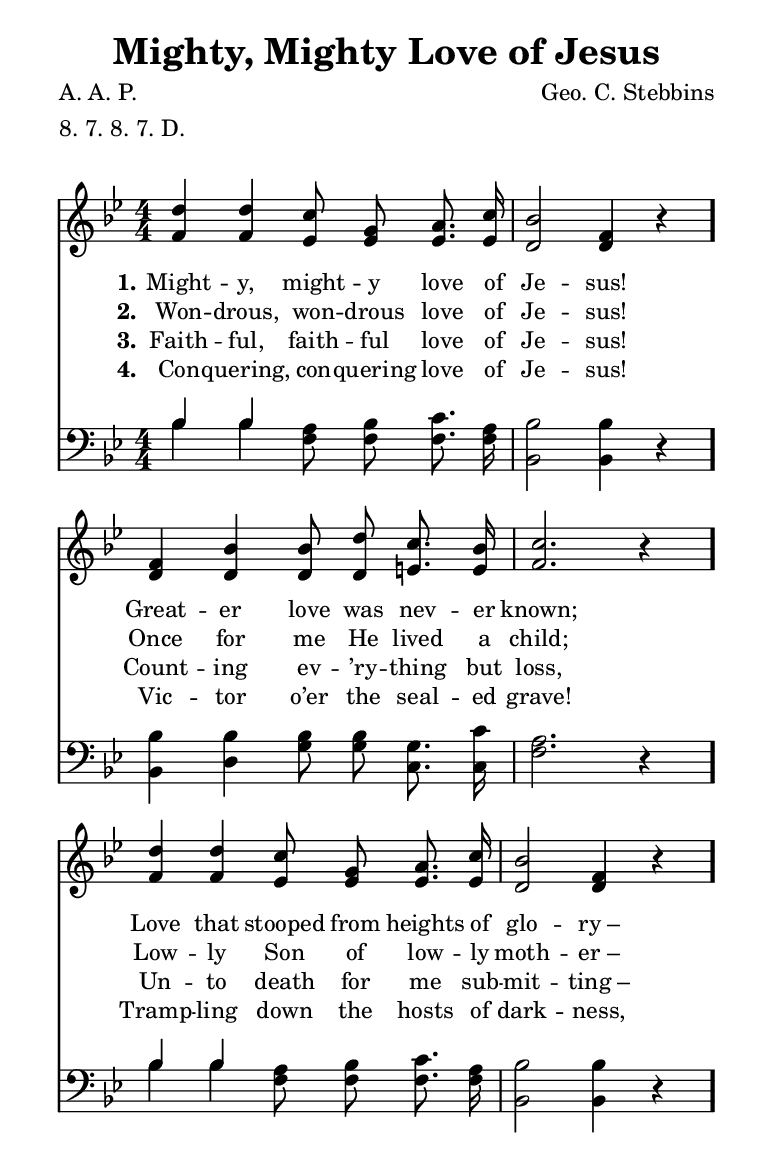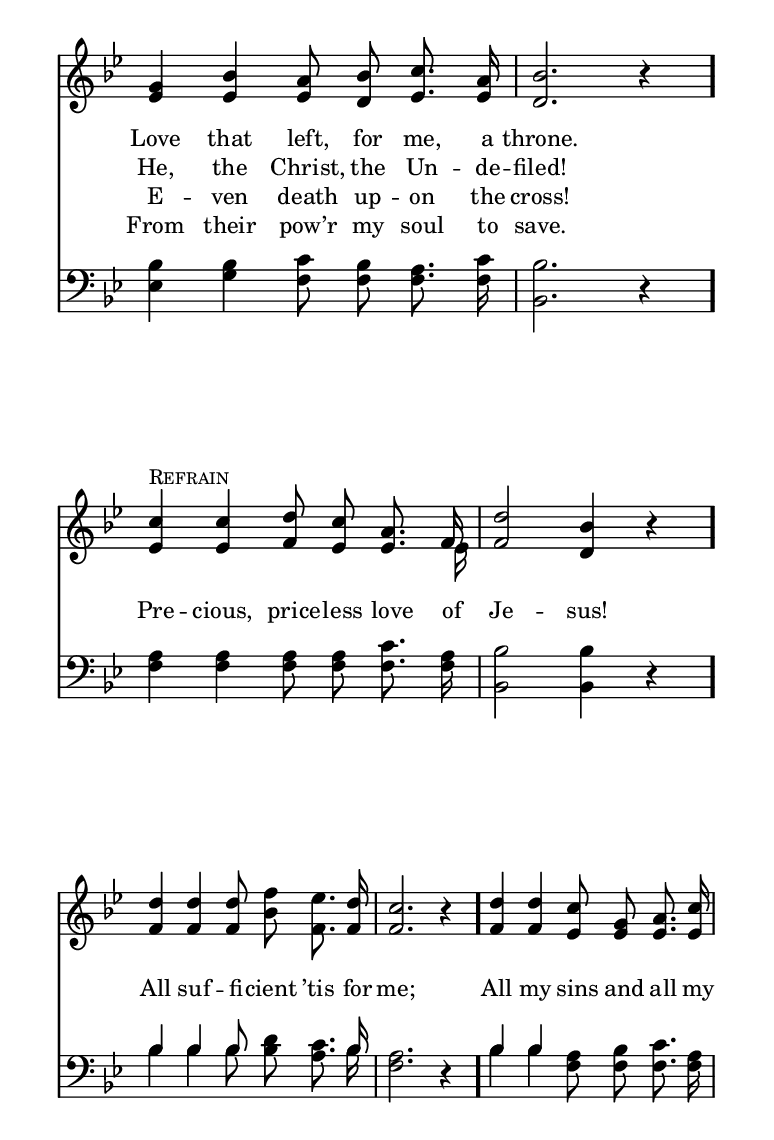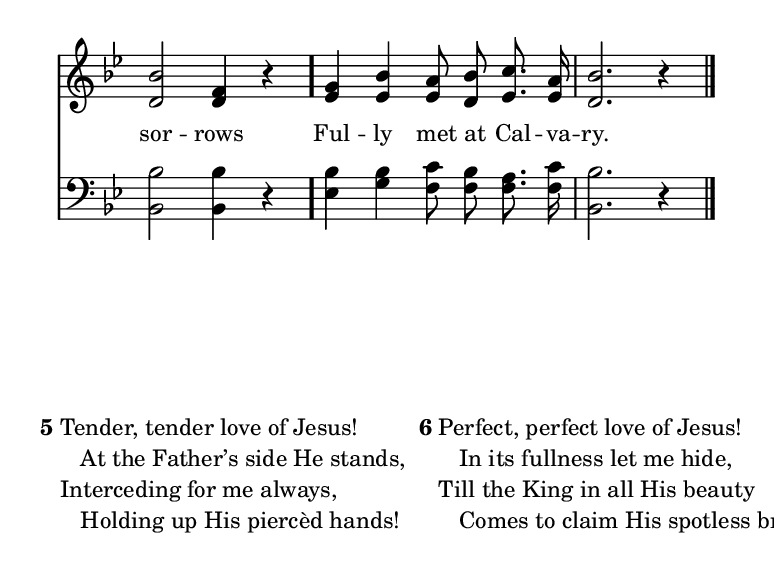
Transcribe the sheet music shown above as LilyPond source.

\include "common/global.ily"
\paper {
  \include "common/paper.ily"
}

\header{
  %gospel
  hymnnumber = "240"
  title = "Mighty, Mighty Love of Jesus"
  tunename = ""
  meter = "8. 7. 8. 7. D."
  poet = "A. A. P."
  composer = "Geo. C. Stebbins"
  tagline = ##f
}

global = {
  \include "common/overrides.ily"
  \override Staff.TimeSignature.style = #'numbered
  \time 4/4
  \override Score.MetronomeMark.transparent = ##t % hide all fermata changes too
  \tempo 4=80
  \key bes \major
  \autoBeamOff
}

patternA = { c4 c c8 c c8. c16 | c2 c4 c4 }
patternB = { c4 c c8 c c8. c16 | c2. c4 }

notesSoprano = {
\global
\relative c'' {

  \changePitch \patternA { d d c g a c | bes f r }
  \changePitch \patternB { f bes bes d c bes | c r }
  \changePitch \patternA { d d c g a c | bes f r }
  \changePitch \patternB { g bes a bes c a | bes r }
  \eogbreak

  << s^\markup { \small \caps "Refrain" }
  \changePitch \patternA { c c d c a f | d' bes r } >>
  \changePitch \patternB { d d d f ees d | c r }
  \changePitch \patternA { d d c g a c | bes f r }
  \changePitch \patternB { g bes a bes c a | bes r }

  \bar "|."

}
}

notesAlto = {
\global
\relative e' {

  \changePitch \patternA { f f ees ees ees ees | d d r }
  \changePitch \patternB { d d d d e e | f r }
  \changePitch \patternA { f f ees ees ees ees | d d r }
  \changePitch \patternB { ees ees ees d ees ees | d r }

  \changePitch \patternA { ees ees f ees ees ees | f d r }
  \changePitch \patternB { f f f bes f f | f r }
  \changePitch \patternA { f f ees ees ees ees | d d r }
  \changePitch \patternB { ees ees ees d ees ees | d r }

}
}

notesTenor = {
\global
\relative a {

  \changePitch \patternA { bes bes a bes c a | bes bes r }
  \changePitch \patternB { bes bes bes bes g c | a r }
  \changePitch \patternA { bes bes a bes c a | bes bes r }
  \changePitch \patternB { bes bes c bes a c | bes r }

  \changePitch \patternA { a a a a c a | bes bes r }
  \changePitch \patternB { bes bes bes d c bes | a r }
  \changePitch \patternA { bes bes a bes c a | bes bes r }
  \changePitch \patternB { bes bes c bes a c | bes r }

}
}

notesBass = {
\global
\relative f {

  \changePitch \patternA { bes bes f f f f | bes, bes r }
  \changePitch \patternB { bes d g g c, c | f r }
  \changePitch \patternA { bes bes f f f f | bes, bes r }
  \changePitch \patternB { ees g f f f f | bes, r }

  \changePitch \patternA { f' f f f f f | bes, bes r }
  \changePitch \patternB { bes' bes bes bes a bes | f r }
  \changePitch \patternA { bes bes f f f f | bes, bes r }
  \changePitch \patternB { ees g f f f f | bes, r }

}
}

Refrain = \lyricmode {

Pre -- cious, price -- less love of Je -- sus! \bar "."
All suf -- fi -- cient ’tis for me; \bar "."
All my sins and all my sor -- rows \bar "."
Ful -- ly met at Cal -- va -- ry. \bar "."

}

wordsA = \lyricmode {
\set stanza = "1."

Might -- y, might -- y love of Je -- sus! \bar "."
Great -- er love was nev -- er known; \bar "."
Love that stooped from heights of glo -- ry_– \bar "."
Love that left, for me, a throne. \bar "." % blue book oddly removes comma after `left`

}

wordsB = \lyricmode {
\set stanza = "2."

Won -- drous, won -- drous love of Je -- sus!
Once for me He lived a child;
Low -- ly Son of low -- ly moth -- er_–
He, the Christ, the Un -- de -- filed!

\Refrain

}

wordsC = \lyricmode {
\set stanza = "3."

Faith -- ful, faith -- ful love of Je -- sus!
Count -- ing ev -- ’ry -- thing but loss,
Un -- to death for me sub -- mit -- ting_–
E -- ven death up -- on the cross!

}

wordsD = \lyricmode {
\set stanza = "4."

Con -- quering, con -- quering love of Je -- sus!
Vic -- tor o’er the seal -- ed grave!
Tramp -- ling down the hosts of dark -- ness,
From their pow’r my soul to save.

}

wordsE = \markuplist {

\line { Tender, tender love of Jesus! }
\line { { \hspace #2 } At the Father’s side He stands, }
\line { Interceding for me always, }
\line { { \hspace #2 } Holding up His piercèd hands! }

}

wordsF = \markuplist {

\line { Perfect, perfect love of Jesus! }
\line { { \hspace #2 } In its fullness let me hide, }
\line { Till the King in all His beauty }
\line { { \hspace #2 } Comes to claim His spotless bride. }

}

\score {
  \context ChoirStaff <<
    \context Staff = upper <<
      \set Staff.autoBeaming = ##f
      \set ChoirStaff.systemStartDelimiter = #'SystemStartBar
      \set ChoirStaff.printPartCombineTexts = ##f
      \partcombine #'(2 . 11) \notesSoprano \notesAlto
      \context NullVoice = sopranos { \voiceOne << \notesSoprano >> }
      \context Lyrics = one   \lyricsto sopranos \wordsA
      \context Lyrics = two   \lyricsto sopranos \wordsB
      \context Lyrics = three \lyricsto sopranos \wordsC
      \context Lyrics = four  \lyricsto sopranos \wordsD
    >>
    \context Staff = men <<
      \set Staff.autoBeaming = ##f
      \clef bass
      \set ChoirStaff.printPartCombineTexts = ##f
      \partcombine #'(2 . 11) \notesTenor \notesBass
    >>
  >>
  \layout {
    \include "common/layout.ily"
  }
  \midi{
    \include "common/midi.ily"
  }
}

\noPageBreak

\markup { \fill-line {
  \hspace #0.1
  \line{ \bold 5 \column { \wordsE } }
  \hspace #0.1
  \line{ \bold 6 \column { \wordsF } }
  \hspace #0.1
} }

\version "2.19.49"  % necessary for upgrading to future LilyPond versions.

% vi:set et ts=2 sw=2 ai nocindent syntax=lilypond:
